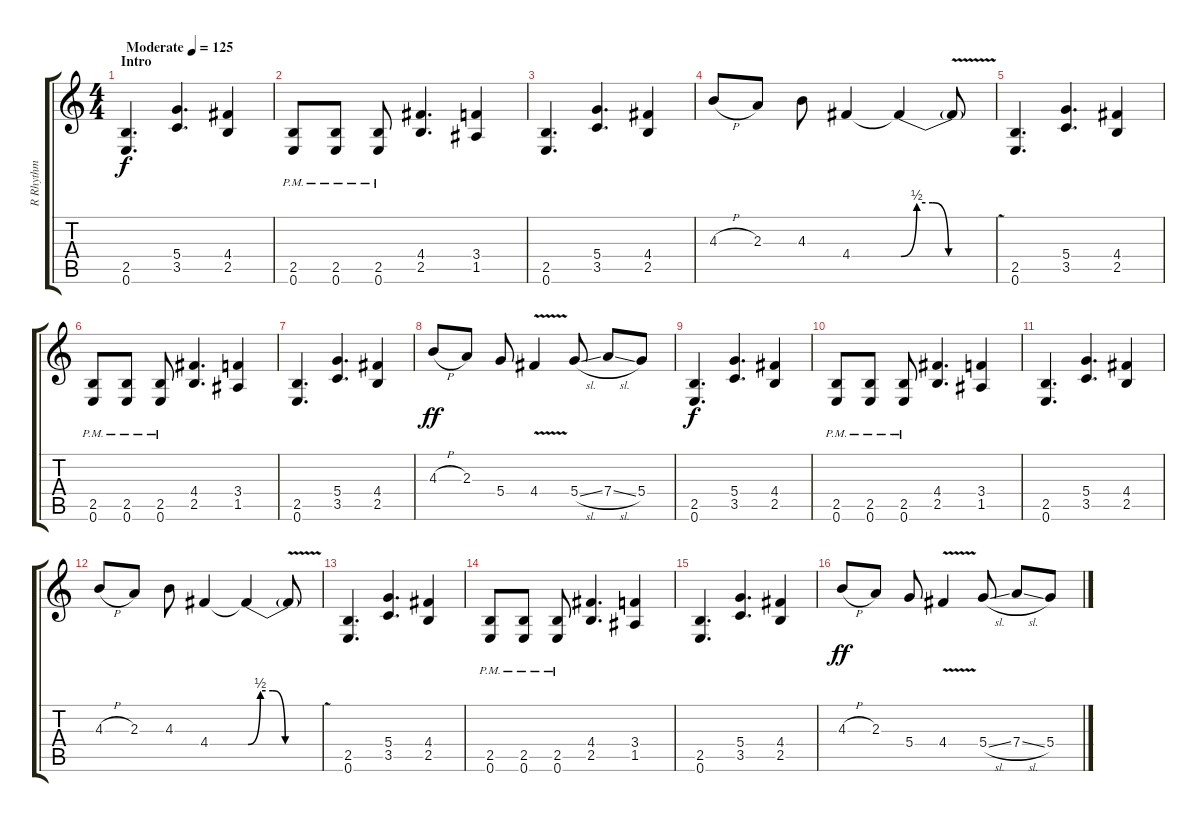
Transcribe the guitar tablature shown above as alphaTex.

\track ("R Rhythm" "R Rhythm") {instrument distortionguitar}
\staff {score tabs}
\tuning (E4 B3 G3 D3 A2 E2) {hide}
\ts (4 4)
\section ("" "Intro")
\tempo (125 "Moderate")
\clef g2
\ks c
(2.5 0.6).4{d dy f instrument distortionguitar} (5.4 3.5).4{d} (4.4 2.5).4 |
(2.5{pm} 0.6{pm}).8 (2.5{pm} 0.6{pm}).8 (2.5{pm} 0.6{pm}).8 (4.4 2.5).4{d} (3.4 1.5).4 |
(2.5 0.6).4{d} (5.4 3.5).4{d} (4.4 2.5).4 |
4.3{h}.8 2.3.8 4.3.8 4.4.4 4.4{be (custom 0 0 10 2 20 2 30 0 60 0) t}.4 4.4{v t}.8 |
(2.5 0.6).4{d} (5.4 3.5).4{d} (4.4 2.5).4 |
(2.5{pm} 0.6{pm}).8 (2.5{pm} 0.6{pm}).8 (2.5{pm} 0.6{pm}).8 (4.4 2.5).4{d} (3.4 1.5).4 |
(2.5 0.6).4{d} (5.4 3.5).4{d} (4.4 2.5).4 |
4.3{h}.8{dy ff} 2.3.8 5.4.8 4.4{v}.4 5.4{sl}.8 7.4{sl}.8 5.4.8 |
(2.5 0.6).4{d dy f} (5.4 3.5).4{d} (4.4 2.5).4 |
(2.5{pm} 0.6{pm}).8 (2.5{pm} 0.6{pm}).8 (2.5{pm} 0.6{pm}).8 (4.4 2.5).4{d} (3.4 1.5).4 |
(2.5 0.6).4{d} (5.4 3.5).4{d} (4.4 2.5).4 |
4.3{h}.8 2.3.8 4.3.8 4.4.4 4.4{be (custom 0 0 10 2 20 2 30 0 60 0) t}.4 4.4{v t}.8 |
(2.5 0.6).4{d} (5.4 3.5).4{d} (4.4 2.5).4 |
(2.5{pm} 0.6{pm}).8 (2.5{pm} 0.6{pm}).8 (2.5{pm} 0.6{pm}).8 (4.4 2.5).4{d} (3.4 1.5).4 |
(2.5 0.6).4{d} (5.4 3.5).4{d} (4.4 2.5).4 |
4.3{h}.8{dy ff} 2.3.8 5.4.8 4.4{v}.4 5.4{sl}.8 7.4{sl}.8 5.4.8
